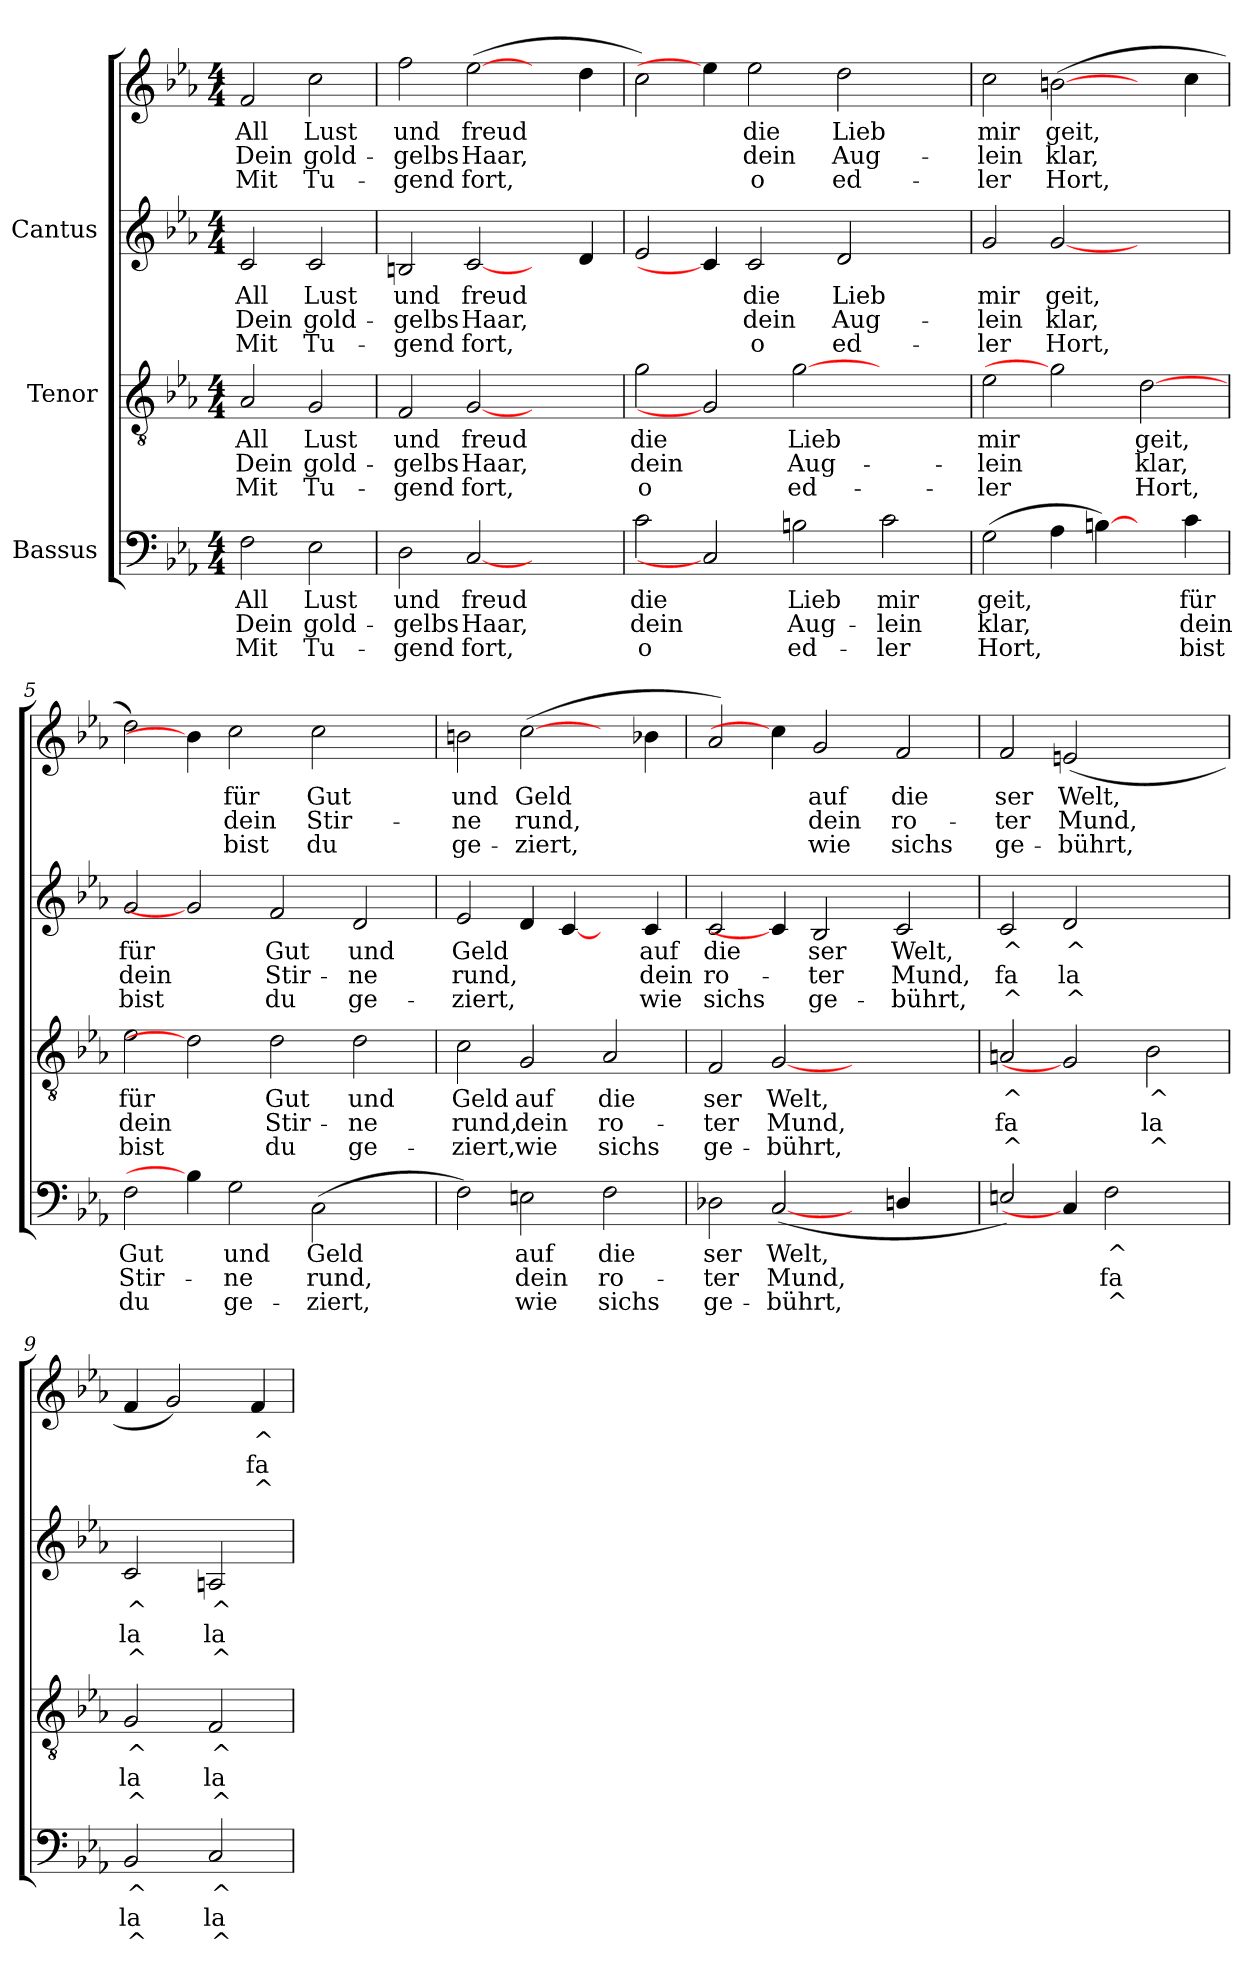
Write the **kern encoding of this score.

**kern	**text	**text	**text	**kern	**text	**text	**text	**kern	**text	**text	**text	**kern	**text	**text	**text
*part3	*part3	*part3	*part3	*part2	*part2	*part2	*part2	*part1	*part1	*part1	*part1	*part1	*part1	*part1	*part1
*staff4	*staff4	*staff4	*staff4	*staff3	*staff3	*staff3	*staff3	*staff2	*staff2	*staff2	*staff2	*staff1	*staff1	*staff1	*staff1
*I"Bassus	*	*	*	*I"Tenor	*	*	*	*I"Cantus	*	*	*	*	*	*	*
!!LO:PB:g=z
*stria5	*	*	*	*stria5	*	*	*	*stria5	*	*	*	*stria5	*	*	*
*clefF4	*	*	*	*clefGv2	*	*	*	*clefG2	*	*	*	*clefG2	*	*	*
*k[b-e-a-]	*	*	*	*k[b-e-a-]	*	*	*	*k[b-e-a-]	*	*	*	*k[b-e-a-]	*	*	*
*E-:	*	*	*	*E-:	*	*	*	*E-:	*	*	*	*E-:	*	*	*
*M4/4	*	*	*	*M4/4	*	*	*	*M4/4	*	*	*	*M4/4	*	*	*
*MM252	*	*	*	*MM252	*	*	*	*MM252	*	*	*	*MM252	*	*	*
=1	=1	=1	=1	=1	=1	=1	=1	=1	=1	=1	=1	=1	=1	=1	=1
!	!LO:LY:b:cj	!LO:LY:b:cj	!LO:LY:b:cj	!	!LO:LY:b:cj	!LO:LY:b:cj	!LO:LY:b:cj	!	!LO:LY:b:cj	!LO:LY:b:cj	!LO:LY:b:cj	!	!LO:LY:b:cj	!LO:LY:b:cj	!LO:LY:b:cj
2F\	All	Dein	Mit	2A-/	All	Dein	Mit	2c/	-All	Dein	Mit	2f/	All	Dein	Mit
!	!LO:LY:b:cj	!LO:LY:b:cj	!LO:LY:b:cj	!	!LO:LY:b:cj	!LO:LY:b:cj	!LO:LY:b:cj	!	!LO:LY:b:cj	!LO:LY:b:cj	!LO:LY:b:cj	!	!LO:LY:b:cj	!LO:LY:b:cj	!LO:LY:b:cj
2E-\	Lust	gold-	-Tu-	2G/	Lust	gold-	-Tu-	2c/	Lust	gold-	-Tu-	2cc\	Lust	gold-	-Tu-
!!LO:LB:g=z
=2	=2	=2	=2	=2	=2	=2	=2	=2	=2	=2	=2	=2	=2	=2	=2
!	!LO:LY:b:cj	!LO:LY:b:cj	!LO:LY:b:cj	!	!LO:LY:b:cj	!LO:LY:b:cj	!LO:LY:b:cj	!	!LO:LY:b:cj	!LO:LY:b:cj	!LO:LY:b:cj	!	!LO:LY:b:cj	!LO:LY:b:cj	!LO:LY:b:cj
2D\	-und	gelbs	gend	2F/	-und	gelbs	gend	2Bn/	und	gelbs	gend	2ff\	-und	gelbs	gend
!	!LO:LY:a:cj	!LO:LY:a:cj	!LO:LY:a:cj	!	!LO:LY:a:cj	!LO:LY:a:cj	!LO:LY:a:cj	!	!LO:LY:a:cj	!LO:LY:a:cj	!LO:LY:a:cj	!	!LO:LY:a:cj	!LO:LY:a:cj	!LO:LY:a:cj
[2C	freud	Haar,	fort,	[2G	freud	Haar,	fort,	[2c/	freud	Haar,	fort,	(>[2ee-\	freud	Haar,	fort,
2ryy	.	.	.	2ryy	.	.	.	4ryy	.	.	.	4ryy	.	.	.
!	!	!	!	!	!	!	!	!	!LO:LY:a:cj	!LO:LY:a:cj	!LO:LY:a:cj	!	!LO:LY:a:cj	!LO:LY:a:cj	!LO:LY:a:cj
.	.	.	.	.	.	.	.	4d/	.	.	.	4dd\	.	.	.
!!LO:LB:g=z
=3	=3	=3	=3	=3	=3	=3	=3	=3	=3	=3	=3	=3	=3	=3	=3
!	!LO:LY:b:cj	!LO:LY:b:cj	!LO:LY:b:cj	!	!LO:LY:b:cj	!LO:LY:b:cj	!LO:LY:b:cj	!	!	!	!	!	!	!	!
2c\	die	dein	o	2g\	die	dein	o	2e-/	.	.	.	2cc\)	.	.	.
2C]	.	.	.	2G]	.	.	.	4c/]	.	.	.	4ee-\]	.	.	.
!	!	!	!	!	!	!	!	!	!LO:LY:a:cj	!LO:LY:a:cj	!LO:LY:a:cj	!	!LO:LY:a:cj	!LO:LY:a:cj	!LO:LY:a:cj
.	.	.	.	.	.	.	.	2c/	-die	dein	o	2ee-\	die	dein	o
!	!LO:LY:a:cj	!LO:LY:a:cj	!LO:LY:a:cj	!	!LO:LY:a:cj	!LO:LY:a:cj	!LO:LY:a:cj	!	!	!	!	!	!	!	!
2Bn\	Lieb	Aug-	-ed-	[2g	Lieb	Aug-	-ed-	.	.	.	.	.	.	.	.
!	!	!	!	!	!	!	!	!	!LO:LY:a:cj	!LO:LY:a:cj	!LO:LY:a:cj	!	!LO:LY:a:cj	!LO:LY:a:cj	!LO:LY:a:cj
.	.	.	.	.	.	.	.	2d/	Lieb	Aug-	-ed-	2dd\	Lieb	Aug-	-ed-
!	!LO:LY:a:cj	!LO:LY:a:cj	!LO:LY:a:cj	!	!	!	!	!	!	!	!	!	!	!	!
2c\	-mir	lein	ler	2ryy	.	.	.	.	.	.	.	.	.	.	.
.	.	.	.	.	.	.	.	4ryy	.	.	.	4ryy	.	.	.
!!LO:LB:g=z
=4	=4	=4	=4	=4	=4	=4	=4	=4	=4	=4	=4	=4	=4	=4	=4
!	!LO:LY:b:cj	!LO:LY:b:cj	!LO:LY:b:cj	!	!LO:LY:b:cj	!LO:LY:b:cj	!LO:LY:b:cj	!	!LO:LY:b:cj	!LO:LY:b:cj	!LO:LY:b:cj	!	!LO:LY:b:cj	!LO:LY:b:cj	!LO:LY:b:cj
(>2G\	geit,	klar,	Hort,	2e-\	-mir	lein	ler	2g/	mir	lein	ler	2cc\	-mir	lein	ler
!	!LO:LY:b:cj	!LO:LY:b:cj	!LO:LY:b:cj	!	!	!	!	!	!LO:LY:b:cj	!LO:LY:b:cj	!LO:LY:b:cj	!	!LO:LY:b:cj	!LO:LY:b:cj	!LO:LY:b:cj
4A-\	.	.	.	2g]	.	.	.	[2g	geit,	klar,	Hort,	(>[2bn\	geit,	klar,	Hort,
!	!LO:LY:b:cj	!LO:LY:b:cj	!LO:LY:b:cj	!	!	!	!	!	!	!	!	!	!	!	!
[4Bn\)	.	.	.	.	.	.	.	.	.	.	.	.	.	.	.
!	!	!	!	!	!LO:LY:b:cj	!LO:LY:b:cj	!LO:LY:b:cj	!	!	!	!	!	!	!	!
4ryy	.	.	.	[2d	geit,	klar,	Hort,	2ryy	.	.	.	4ryy	.	.	.
!	!LO:LY:b:cj	!LO:LY:b:cj	!LO:LY:b:cj	!	!	!	!	!	!	!	!	!	!LO:LY:b:cj	!LO:LY:b:cj	!LO:LY:b:cj
4c\	für	dein	bist	.	.	.	.	.	.	.	.	4cc\	.	.	.
=5	=5	=5	=5	=5	=5	=5	=5	=5	=5	=5	=5	=5	=5	=5	=5
!	!LO:LY:b:cj	!LO:LY:b:cj	!LO:LY:b:cj	!	!LO:LY:b:cj	!LO:LY:b:cj	!LO:LY:b:cj	!	!LO:LY:b:cj	!LO:LY:b:cj	!LO:LY:b:cj	!	!	!	!
2F\	Gut	Stir-	-du	2e-\	für	dein	bist	2g/	für	dein	bist	2dd\)	.	.	.
4B\]	.	.	.	2d]	.	.	.	2g]	.	.	.	4b\]	.	.	.
!	!LO:LY:b:cj	!LO:LY:b:cj	!LO:LY:b:cj	!	!	!	!	!	!	!	!	!	!LO:LY:b:cj	!LO:LY:b:cj	!LO:LY:b:cj
2G\	und	ne	ge-	.	.	.	.	.	.	.	.	2cc\	für	dein	bist
!	!	!	!	!	!LO:LY:b:cj	!LO:LY:b:cj	!LO:LY:b:cj	!	!LO:LY:b:cj	!LO:LY:b:cj	!LO:LY:b:cj	!	!	!	!
.	.	.	.	2d\	Gut	Stir-	-du	2f/	Gut	Stir-	-du	.	.	.	.
!	!LO:LY:b:cj	!LO:LY:b:cj	!LO:LY:b:cj	!	!	!	!	!	!	!	!	!	!LO:LY:b:cj	!LO:LY:b:cj	!LO:LY:b:cj
(>2C\	-Geld	rund,	ziert,	.	.	.	.	.	.	.	.	2cc\	Gut	Stir-	-du
!	!	!	!	!	!LO:LY:b:cj	!LO:LY:b:cj	!LO:LY:b:cj	!	!LO:LY:b:cj	!LO:LY:b:cj	!LO:LY:b:cj	!	!	!	!
.	.	.	.	2d\	und	ne	ge-	2d/	und	ne	ge-	.	.	.	.
4ryy	.	.	.	.	.	.	.	.	.	.	.	4ryy	.	.	.
=6	=6	=6	=6	=6	=6	=6	=6	=6	=6	=6	=6	=6	=6	=6	=6
!	!	!	!	!	!LO:LY:b:cj	!LO:LY:b:cj	!LO:LY:b:cj	!	!LO:LY:b:cj	!LO:LY:b:cj	!LO:LY:b:cj	!	!LO:LY:b:cj	!LO:LY:b:cj	!LO:LY:b:cj
2F\)	.	.	.	2c\	-Geld	rund,	ziert,	2e-/	Geld	rund,	ziert,	2bn\	-und	ne	ge-
!	!LO:LY:b:cj	!LO:LY:b:cj	!LO:LY:b:cj	!	!LO:LY:b:cj	!LO:LY:b:cj	!LO:LY:b:cj	!	!LO:LY:b:cj	!LO:LY:b:cj	!LO:LY:b:cj	!	!LO:LY:b:cj	!LO:LY:b:cj	!LO:LY:b:cj
2En\	auf	dein	wie	2G/	auf	dein	wie	4d/	.	.	.	(>[2cc\	-Geld	rund,	ziert,
!	!	!	!	!	!	!	!	!	!LO:LY:b:cj	!LO:LY:b:cj	!LO:LY:b:cj	!	!	!	!
.	.	.	.	.	.	.	.	[4c/	.	.	.	.	.	.	.
!	!LO:LY:b:cj	!LO:LY:b:cj	!LO:LY:b:cj	!	!LO:LY:b:cj	!LO:LY:b:cj	!LO:LY:b:cj	!	!	!	!	!	!	!	!
2F\	die	ro-	-sichs	2A-/	die	ro-	-sichs	4ryy	.	.	.	4ryy	.	.	.
!	!	!	!	!	!	!	!	!	!LO:LY:b:cj	!LO:LY:b:cj	!LO:LY:b:cj	!	!LO:LY:b:cj	!LO:LY:b:cj	!LO:LY:b:cj
.	.	.	.	.	.	.	.	4c/	auf	dein	wie	4b-X\	.	.	.
=7	=7	=7	=7	=7	=7	=7	=7	=7	=7	=7	=7	=7	=7	=7	=7
!	!LO:LY:b:cj	!LO:LY:b:cj	!LO:LY:b:cj	!	!LO:LY:b:cj	!LO:LY:b:cj	!LO:LY:b:cj	!	!LO:LY:b:cj	!LO:LY:b:cj	!LO:LY:b:cj	!	!	!	!
2D-X\	ser	ter	ge-	2F/	ser	ter	ge-	2c/	die	ro-	-sichs	2a-/)	.	.	.
!	!LO:LY:b:cj	!LO:LY:b:cj	!LO:LY:b:cj	!	!LO:LY:b:cj	!LO:LY:b:cj	!LO:LY:b:cj	!	!	!	!	!	!	!	!
(<[2C/	-Welt,	Mund,	bührt,	[2G	-Welt,	Mund,	bührt,	4c/]	.	.	.	4cc\]	.	.	.
!	!	!	!	!	!	!	!	!	!LO:LY:b:cj	!LO:LY:b:cj	!LO:LY:b:cj	!	!LO:LY:b:cj	!LO:LY:b:cj	!LO:LY:b:cj
.	.	.	.	.	.	.	.	2B-/	ser	ter	ge-	2g/	auf	dein	wie
4ryy	.	.	.	2.ryy	.	.	.	.	.	.	.	.	.	.	.
!	!LO:LY:b:cj	!LO:LY:b:cj	!LO:LY:b:cj	!	!	!	!	!	!LO:LY:b:cj	!LO:LY:b:cj	!LO:LY:b:cj	!	!LO:LY:b:cj	!LO:LY:b:cj	!LO:LY:b:cj
4Dn/	.	.	.	.	.	.	.	2c/	-Welt,	Mund,	bührt,	2f/	die	ro-	-sichs
4ryy	.	.	.	.	.	.	.	.	.	.	.	.	.	.	.
!!LO:PB:g=z
=8	=8	=8	=8	=8	=8	=8	=8	=8	=8	=8	=8	=8	=8	=8	=8
!	!LO:LY:b:cj	!LO:LY:b:cj	!LO:LY:b:cj	!	!LO:LY:b:cj	!LO:LY:b:cj	!LO:LY:b:cj	!	!LO:LY:b:cj	!LO:LY:b:cj	!LO:LY:b:cj	!	!LO:LY:b:cj	!LO:LY:b:cj	!LO:LY:b:cj
2En/)	.	.	.	2An/	^	fa	^	2c/	^	fa	^	2f/	ser	ter	ge-
!	!	!	!	!	!	!	!	!	!LO:LY:b:cj	!LO:LY:b:cj	!LO:LY:b:cj	!	!LO:LY:b:cj	!LO:LY:b:cj	!LO:LY:b:cj
4C/]	.	.	.	2G]	.	.	.	2d/	^	la	^	(<2en/	-Welt,	Mund,	bührt,
!	!LO:LY:b:cj	!LO:LY:b:cj	!LO:LY:b:cj	!	!	!	!	!	!	!	!	!	!	!	!
2F\	^	fa	^	.	.	.	.	.	.	.	.	.	.	.	.
!	!	!	!	!	!LO:LY:b:cj	!LO:LY:b:cj	!LO:LY:b:cj	!	!	!	!	!	!	!	!
.	.	.	.	2B-\	^	la	^	2ryy	.	.	.	2ryy	.	.	.
4ryy	.	.	.	.	.	.	.	.	.	.	.	.	.	.	.
!!LO:LB:g=z
=9	=9	=9	=9	=9	=9	=9	=9	=9	=9	=9	=9	=9	=9	=9	=9
!	!LO:LY:b:cj	!LO:LY:b:cj	!LO:LY:b:cj	!	!LO:LY:b:cj	!LO:LY:b:cj	!LO:LY:b:cj	!	!LO:LY:b:cj	!LO:LY:b:cj	!LO:LY:b:cj	!	!LO:LY:b:cj	!LO:LY:b:cj	!LO:LY:b:cj
2BB-/	^	la	^	2G/	^	la	^	2c/	^	la	^	4f/	.	.	.
!	!	!	!	!	!	!	!	!	!	!	!	!	!LO:LY:b:cj	!LO:LY:b:cj	!LO:LY:b:cj
.	.	.	.	.	.	.	.	.	.	.	.	2g/)	.	.	.
!	!LO:LY:b:cj	!LO:LY:b:cj	!LO:LY:b:cj	!	!LO:LY:b:cj	!LO:LY:b:cj	!LO:LY:b:cj	!	!LO:LY:b:cj	!LO:LY:b:cj	!LO:LY:b:cj	!	!	!	!
2C/	^	la	^	2F/	^	la	^	2An/	^	la	^	.	.	.	.
!	!	!	!	!	!	!	!	!	!	!	!	!	!LO:LY:b:cj	!LO:LY:b:cj	!LO:LY:b:cj
.	.	.	.	.	.	.	.	.	.	.	.	4f/	^	fa	^
=	=	=	=	=	=	=	=	=	=	=	=	=	=	=	=
*-	*-	*-	*-	*-	*-	*-	*-	*-	*-	*-	*-	*-	*-	*-	*-
